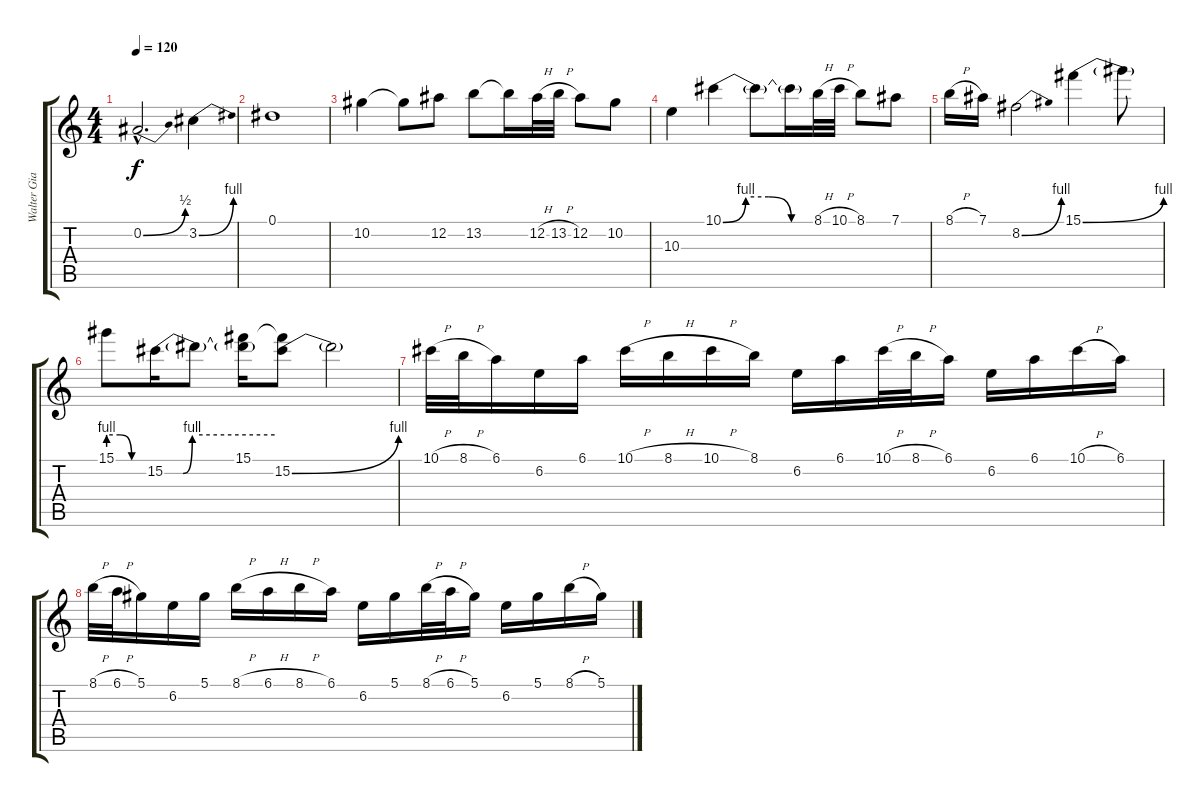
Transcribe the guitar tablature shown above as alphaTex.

\track ("Walter Giardino (Solos) - Eb" "Walter Gia") {instrument overdrivenguitar}
\staff {score tabs}
\tuning (Eb4 Bb3 Gb3 Db3 Ab2 Eb2) {hide}
\ts (4 4)
\tempo 120
\clef g2
\ks c
0.2{be (bend 0 0 60 2) hac}.2{d dy f} 3.2{be (bend 0 0 60 4)}.4 |
0.1.1 |
10.2.4 10.2{t}.8 12.2.8 13.2.8 13.2{t}.16 12.2{h}.32 13.2{h}.32 12.2.8 10.2.8 |
10.3.4 10.1{be (custom 0 0 15 4 30 4 45 0 60 0)}.4 10.1{t}.8 10.1{t}.16 8.1{h}.32 10.1{h}.32 8.1.8 7.1.8 |
8.1{h}.16 7.1.16 8.2{be (bend 0 0 60 4)}.2 15.1{be (bend 0 0 60 4)}.4 15.1{t}.8 |
15.1{be (custom 0 4 20 4 40 0 60 0)}.8 15.2{be (custom 0 0 10 0 15 4 60 4)}.16 15.2{t}.8 (15.1 15.2{t}).16 (15.1{t} 15.2{be (bend 0 0 60 4)}).8 15.2{t}.2 |
10.1{h}.32 8.1{h}.32 6.1.16 6.2.16 6.1.16 10.1{h}.16 8.1{h}.16 10.1{h}.16 8.1.16 6.2.16 6.1.16 10.1{h}.32 8.1{h}.32 6.1.16 6.2.16 6.1.16 10.1{h}.16 6.1.16 |
8.1{h}.32 6.1{h}.32 5.1.16 6.2.16 5.1.16 8.1{h}.16 6.1{h}.16 8.1{h}.16 6.1.16 6.2.16 5.1.16 8.1{h}.32 6.1{h}.32 5.1.16 6.2.16 5.1.16 8.1{h}.16 5.1.16
